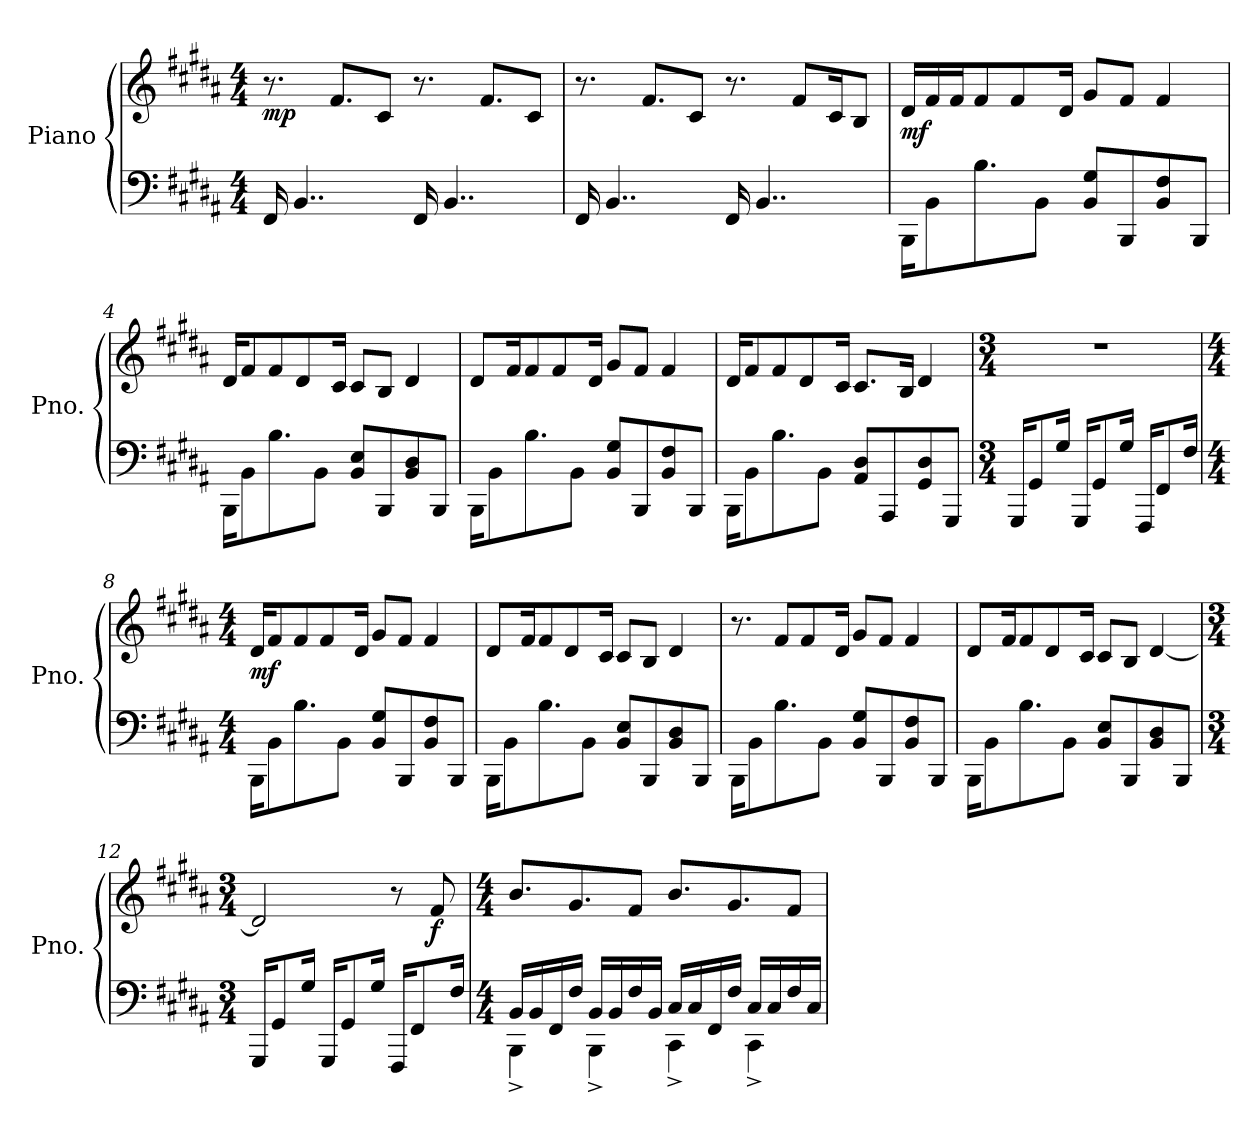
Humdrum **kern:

**kern	**kern	**dynam
*part1	*part1	*part1
*staff2	*staff1	*staff1/2
*I"Piano	*	*
*I'Pno.	*	*
*clefF4	*clefG2	*
*k[f#c#g#d#a#]	*k[f#c#g#d#a#]	*
*M4/4	*M4/4	*
*MM100	*MM100	*
=1	=1	=1
!	!	!LO:DY:b
16FF#/	8.r	mp
4..BB/	.	.
.	8.f#/L	.
.	8c#/J	.
16FF#/	8.r	.
4..BB/	.	.
.	8.f#/L	.
.	8c#/J	.
=2	=2	=2
16FF#/	8.r	.
4..BB/	.	.
.	8.f#/L	.
.	8c#/J	.
16FF#/	8.r	.
4..BB/	.	.
.	8f#/L	.
.	16c#/K	.
.	8B/J	.
=3	=3	=3
!	!	!LO:DY:b
16BBB\KL	16d#/LL	mf
8BB\	16f#/	.
.	16f#/J	.
8.B\	8f#/	.
.	8f#/	.
8BB\J	.	.
.	16d#/Jk	.
8BB/ 8G#/L	8g#/L	.
8BBB/	8f#/J	.
8BB/ 8F#/	4f#/	.
8BBB/J	.	.
=4	=4	=4
16BBB\KL	16d#/KL	.
8BB\	8f#/	.
8.B\	8f#/	.
.	8d#/	.
8BB\J	.	.
.	16c#/Jk	.
8BB/ 8E/L	8c#/L	.
8BBB/	8B/J	.
8BB/ 8D#/	4d#/	.
8BBB/J	.	.
!!LO:LB:g=z
=5	=5	=5
16BBB\KL	8d#/L	.
8BB\	.	.
.	16f#/K	.
8.B\	8f#/	.
.	8f#/	.
8BB\J	.	.
.	16d#/Jk	.
8BB/ 8G#/L	8g#/L	.
8BBB/	8f#/J	.
8BB/ 8F#/	4f#/	.
8BBB/J	.	.
=6	=6	=6
16BBB\KL	16d#/KL	.
8BB\	8f#/	.
8.B\	8f#/	.
.	8d#/	.
8BB\J	.	.
.	16c#/Jk	.
8AA#/ 8D#/L	8.c#/L	.
8AAA#/	.	.
.	16B/Jk	.
8GG#/ 8D#/	4d#/	.
8GGG#/J	.	.
=7	=7	=7
*M3/4	*M3/4	*
16GGG#/KL	2.r	.
8GG#/	.	.
16G#/Jk	.	.
16GGG#/KL	.	.
8GG#/	.	.
16G#/Jk	.	.
16FFF#/KL	.	.
8FF#/	.	.
16F#/Jk	.	.
=8	=8	=8
*M4/4	*M4/4	*
!	!	!LO:DY:b
16BBB\KL	16d#/KL	mf
8BB\	8f#/	.
8.B\	8f#/	.
.	8f#/	.
8BB\J	.	.
.	16d#/Jk	.
8BB/ 8G#/L	8g#/L	.
8BBB/	8f#/J	.
8BB/ 8F#/	4f#/	.
8BBB/J	.	.
!!LO:LB:g=z
=9	=9	=9
16BBB\KL	8d#/L	.
8BB\	.	.
.	16f#/K	.
8.B\	8f#/	.
.	8d#/	.
8BB\J	.	.
.	16c#/Jk	.
8BB/ 8E/L	8c#/L	.
8BBB/	8B/J	.
8BB/ 8D#/	4d#/	.
8BBB/J	.	.
=10	=10	=10
16BBB\KL	8.r	.
8BB\	.	.
8.B\	8f#/L	.
.	8f#/	.
8BB\J	.	.
.	16d#/Jk	.
8BB/ 8G#/L	8g#/L	.
8BBB/	8f#/J	.
8BB/ 8F#/	4f#/	.
8BBB/J	.	.
=11	=11	=11
16BBB\KL	8d#/L	.
8BB\	.	.
.	16f#/K	.
8.B\	8f#/	.
.	8d#/	.
8BB\J	.	.
.	16c#/Jk	.
8BB/ 8E/L	8c#/L	.
8BBB/	8B/J	.
8BB/ 8D#/	[4d#/	.
8BBB/J	.	.
!!LO:LB:g=z
=12	=12	=12
*M3/4	*M3/4	*
16GGG#/KL	2d#/]	.
8GG#/	.	.
16G#/Jk	.	.
16GGG#/KL	.	.
8GG#/	.	.
16G#/Jk	.	.
16FFF#/KL	8r	.
8FF#/	.	.
!	!	!LO:DY:b
.	8f#/	f
16F#/Jk	.	.
=13	=13	=13
*M4/4	*M4/4	*
*^	*	*
16BB/LL	4BBB^\	8.b/L	.
16BB/	.	.	.
16FF#/	.	.	.
16F#/JJ	.	8.g#/	.
16BB/LL	4BBB^\	.	.
16BB/	.	.	.
16F#/	.	8f#/J	.
16BB/JJ	.	.	.
16C#/LL	4CC#^\	8.b/L	.
16C#/	.	.	.
16FF#/	.	.	.
16F#/JJ	.	8.g#/	.
16C#/LL	4CC#^\	.	.
16C#/	.	.	.
16F#/	.	8f#/J	.
16C#/JJ	.	.	.
*v	*v	*	*
=	=	=
*-	*-	*-
